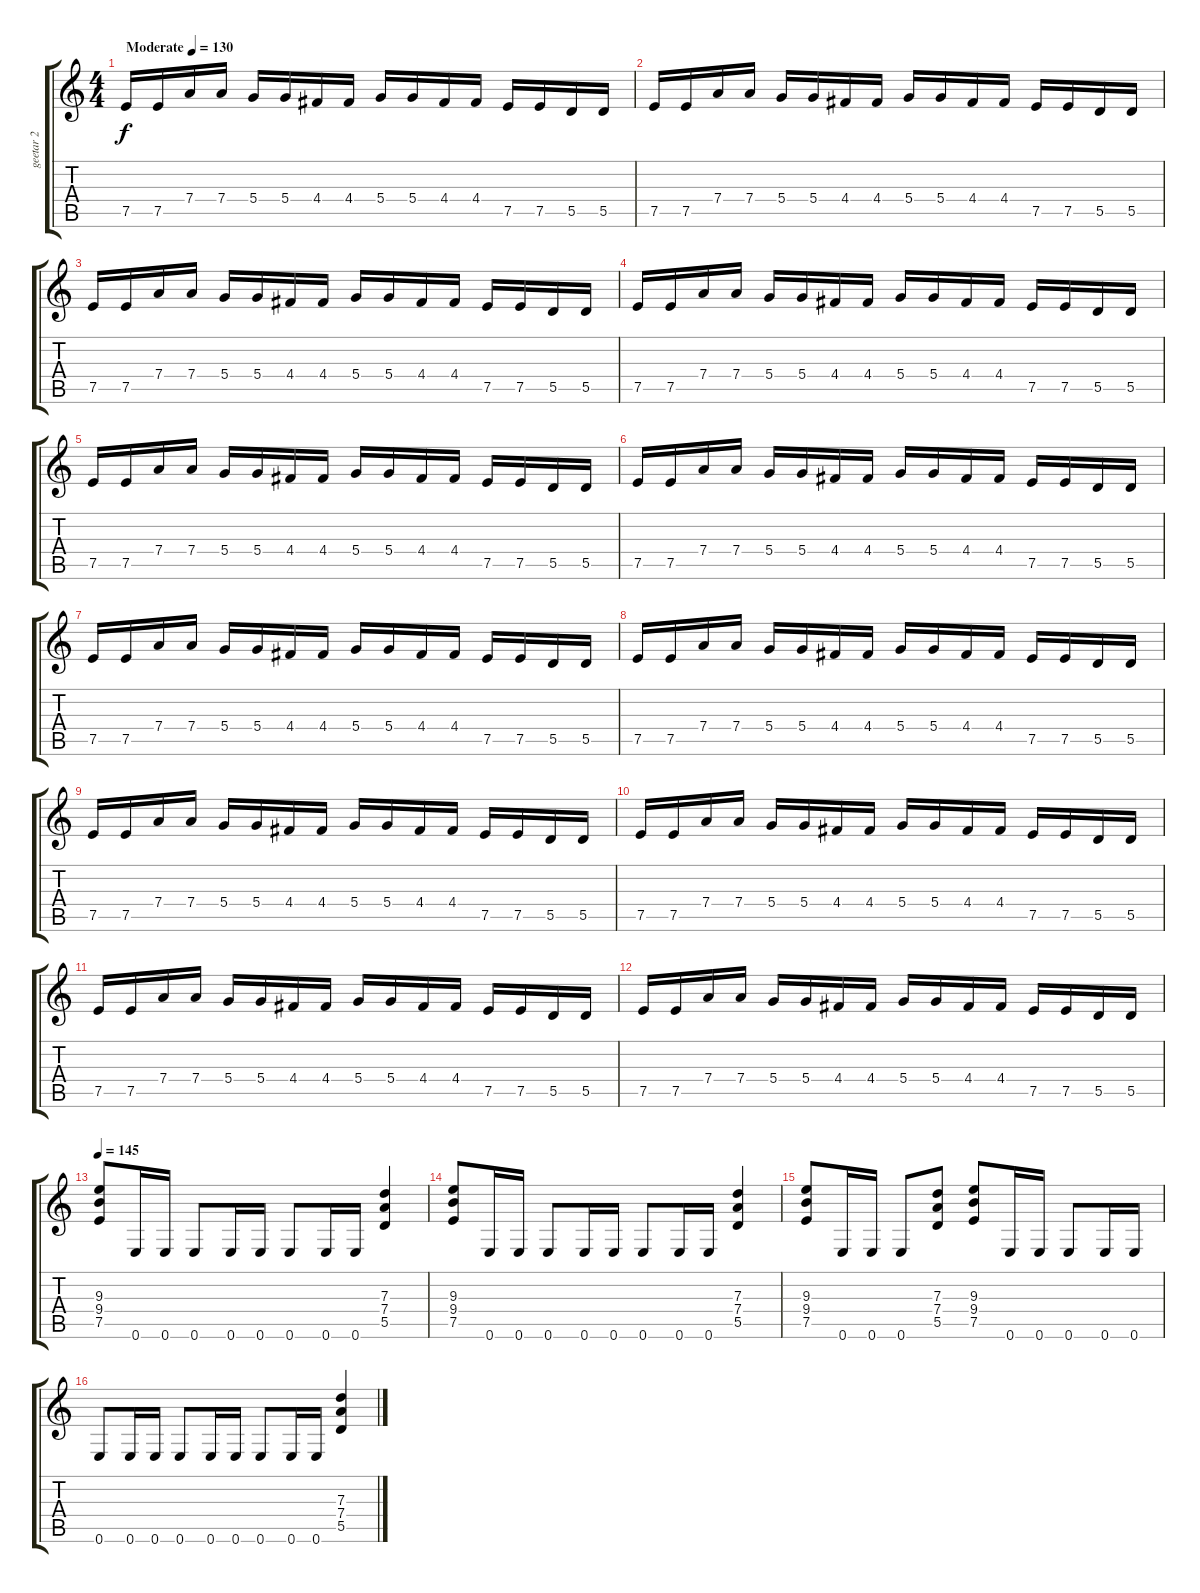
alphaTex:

\track ("geetar 2" "geetar 2") {instrument distortionguitar}
\staff {score tabs}
\tuning (E4 B3 G3 D3 A2 E2) {hide}
\ts (4 4)
\tempo (130 "Moderate")
\clef g2
\ks c
7.5.16{dy f instrument distortionguitar} 7.5.16 7.4.16 7.4.16 5.4.16 5.4.16 4.4.16 4.4.16 5.4.16 5.4.16 4.4.16 4.4.16 7.5.16 7.5.16 5.5.16 5.5.16 |
7.5.16 7.5.16 7.4.16 7.4.16 5.4.16 5.4.16 4.4.16 4.4.16 5.4.16 5.4.16 4.4.16 4.4.16 7.5.16 7.5.16 5.5.16 5.5.16 |
7.5.16 7.5.16 7.4.16 7.4.16 5.4.16 5.4.16 4.4.16 4.4.16 5.4.16 5.4.16 4.4.16 4.4.16 7.5.16 7.5.16 5.5.16 5.5.16 |
7.5.16 7.5.16 7.4.16 7.4.16 5.4.16 5.4.16 4.4.16 4.4.16 5.4.16 5.4.16 4.4.16 4.4.16 7.5.16 7.5.16 5.5.16 5.5.16 |
7.5.16 7.5.16 7.4.16 7.4.16 5.4.16 5.4.16 4.4.16 4.4.16 5.4.16 5.4.16 4.4.16 4.4.16 7.5.16 7.5.16 5.5.16 5.5.16 |
7.5.16 7.5.16 7.4.16 7.4.16 5.4.16 5.4.16 4.4.16 4.4.16 5.4.16 5.4.16 4.4.16 4.4.16 7.5.16 7.5.16 5.5.16 5.5.16 |
7.5.16 7.5.16 7.4.16 7.4.16 5.4.16 5.4.16 4.4.16 4.4.16 5.4.16 5.4.16 4.4.16 4.4.16 7.5.16 7.5.16 5.5.16 5.5.16 |
7.5.16 7.5.16 7.4.16 7.4.16 5.4.16 5.4.16 4.4.16 4.4.16 5.4.16 5.4.16 4.4.16 4.4.16 7.5.16 7.5.16 5.5.16 5.5.16 |
7.5.16 7.5.16 7.4.16 7.4.16 5.4.16 5.4.16 4.4.16 4.4.16 5.4.16 5.4.16 4.4.16 4.4.16 7.5.16 7.5.16 5.5.16 5.5.16 |
7.5.16 7.5.16 7.4.16 7.4.16 5.4.16 5.4.16 4.4.16 4.4.16 5.4.16 5.4.16 4.4.16 4.4.16 7.5.16 7.5.16 5.5.16 5.5.16 |
7.5.16 7.5.16 7.4.16 7.4.16 5.4.16 5.4.16 4.4.16 4.4.16 5.4.16 5.4.16 4.4.16 4.4.16 7.5.16 7.5.16 5.5.16 5.5.16 |
7.5.16 7.5.16 7.4.16 7.4.16 5.4.16 5.4.16 4.4.16 4.4.16 5.4.16 5.4.16 4.4.16 4.4.16 7.5.16 7.5.16 5.5.16 5.5.16 |
\tempo 145
(9.3 9.4 7.5).8 0.6.16 0.6.16 0.6.8 0.6.16 0.6.16 0.6.8 0.6.16 0.6.16 (7.3 7.4 5.5).4 |
(9.3 9.4 7.5).8 0.6.16 0.6.16 0.6.8 0.6.16 0.6.16 0.6.8 0.6.16 0.6.16 (7.3 7.4 5.5).4 |
(9.3 9.4 7.5).8 0.6.16 0.6.16 0.6.8 (7.3 7.4 5.5).8 (9.3 9.4 7.5).8 0.6.16 0.6.16 0.6.8 0.6.16 0.6.16 |
0.6.8 0.6.16 0.6.16 0.6.8 0.6.16 0.6.16 0.6.8 0.6.16 0.6.16 (7.3 7.4 5.5).4
